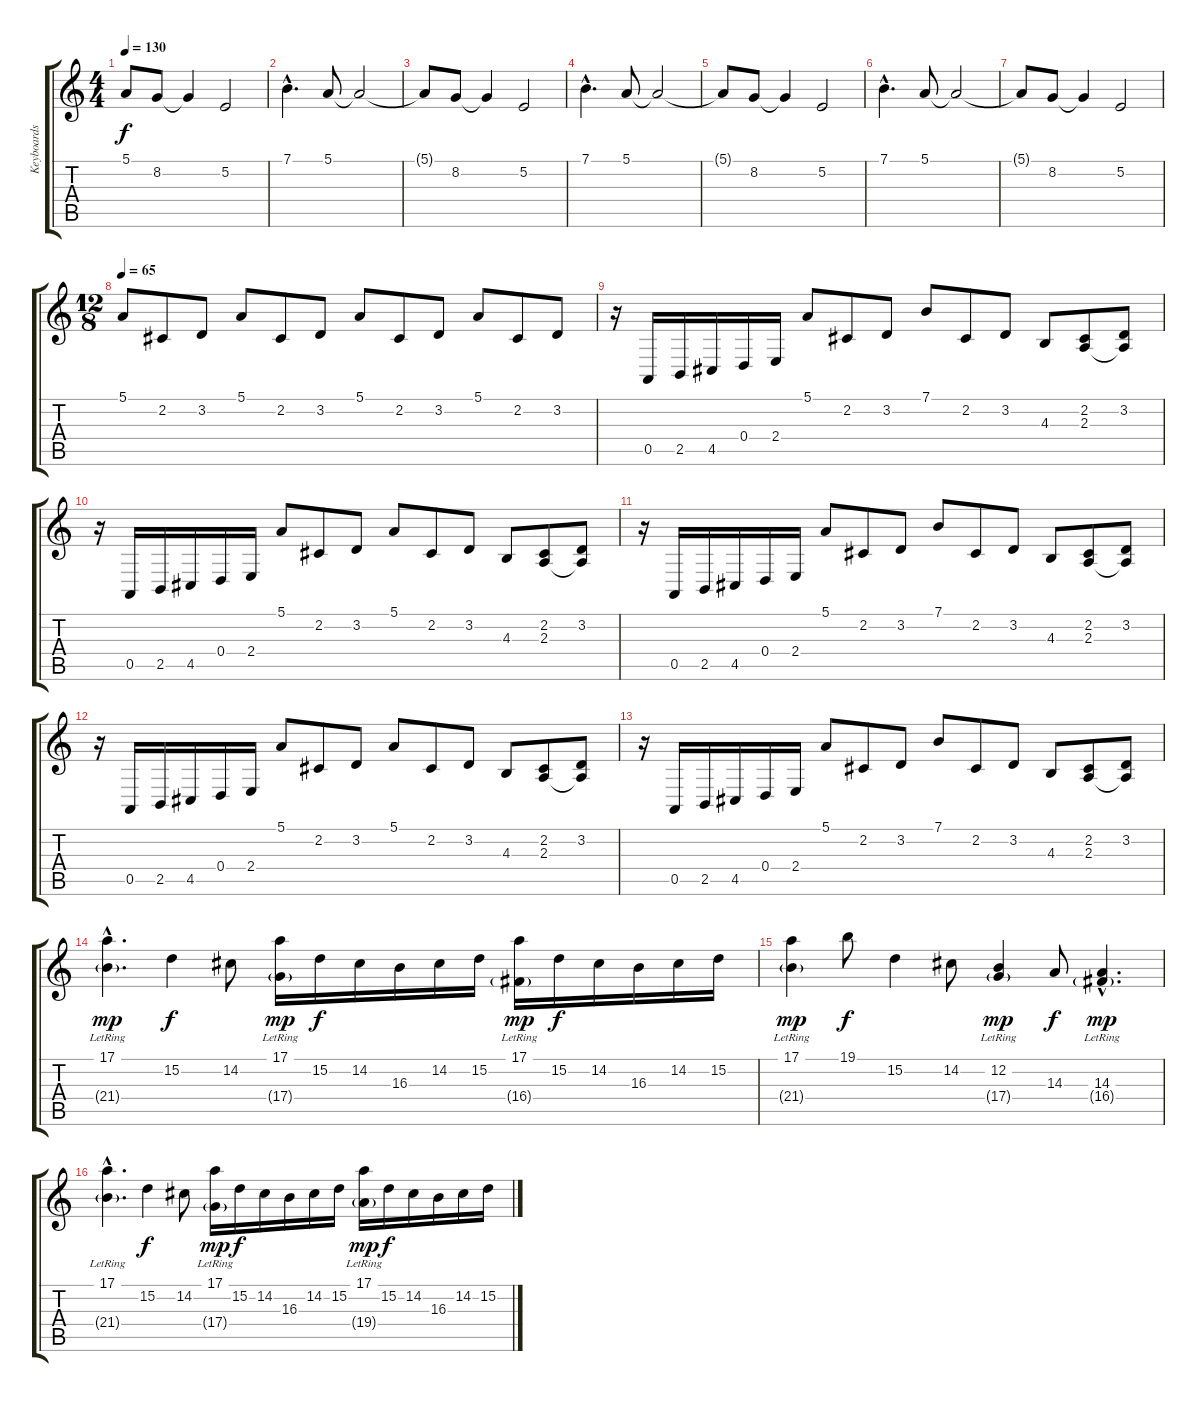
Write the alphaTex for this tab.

\track ("Keyboards" "Keyboards") {instrument choiraahs}
\staff {score tabs}
\tuning (E4 B3 G3 D3 A2 E2) {hide}
\ts (4 4)
\tempo 130
\clef g2
\ks c
5.1{t}.8{dy f} 8.2.8 8.2{t}.4 5.2.2 |
7.1{hac}.4{d} 5.1.8 5.1{t}.2 |
5.1{t}.8 8.2.8 8.2{t}.4 5.2.2 |
7.1{hac}.4{d} 5.1.8 5.1{t}.2 |
5.1{t}.8 8.2.8 8.2{t}.4 5.2.2 |
7.1{hac}.4{d} 5.1.8 5.1{t}.2 |
5.1{t}.8 8.2.8 8.2{t}.4 5.2.2 |
\ts (12 8)
\tempo 65
5.1.8{instrument acousticgrandpiano} 2.2.8 3.2.8 5.1.8 2.2.8 3.2.8 5.1.8 2.2.8 3.2.8 5.1.8 2.2.8 3.2.8 |
r.16 0.5.16 2.5.16 4.5.16 0.4.16 2.4.16 5.1.8 2.2.8 3.2.8 7.1.8 2.2.8 3.2.8 4.3.8 (2.2 2.3).8 (3.2 2.3{t}).8 |
r.16 0.5.16 2.5.16 4.5.16 0.4.16 2.4.16 5.1.8 2.2.8 3.2.8 5.1.8 2.2.8 3.2.8 4.3.8 (2.2 2.3).8 (3.2 2.3{t}).8 |
r.16 0.5.16 2.5.16 4.5.16 0.4.16 2.4.16 5.1.8 2.2.8 3.2.8 7.1.8 2.2.8 3.2.8 4.3.8 (2.2 2.3).8 (3.2 2.3{t}).8 |
r.16 0.5.16 2.5.16 4.5.16 0.4.16 2.4.16 5.1.8 2.2.8 3.2.8 5.1.8 2.2.8 3.2.8 4.3.8 (2.2 2.3).8 (3.2 2.3{t}).8 |
r.16 0.5.16 2.5.16 4.5.16 0.4.16 2.4.16 5.1.8 2.2.8 3.2.8 7.1.8 2.2.8 3.2.8 4.3.8 (2.2 2.3).8 (3.2 2.3{t}).8 |
(17.1{hac} 21.4{g hac lr}).4{d dy mp instrument stringensemble1} 15.2.4{dy f} 14.2.8 (17.1 17.4{g lr}).16{dy mp} 15.2.16{dy f} 14.2.16 16.3.16 14.2.16 15.2.16 (17.1 16.4{g lr}).16{dy mp} 15.2.16{dy f} 14.2.16 16.3.16 14.2.16 15.2.16 |
(17.1 21.4{g lr}).4{dy mp} 19.1.8{dy f} 15.2.4 14.2.8 (12.2 17.4{g lr}).4{dy mp} 14.3.8{dy f} (14.3{hac} 16.4{g hac lr}).4{d dy mp} |
(17.1{hac} 21.4{g hac lr}).4{d} 15.2.4{dy f} 14.2.8 (17.1 17.4{g lr}).16{dy mp} 15.2.16{dy f} 14.2.16 16.3.16 14.2.16 15.2.16 (17.1 19.4{g lr}).16{dy mp} 15.2.16{dy f} 14.2.16 16.3.16 14.2.16 15.2.16
